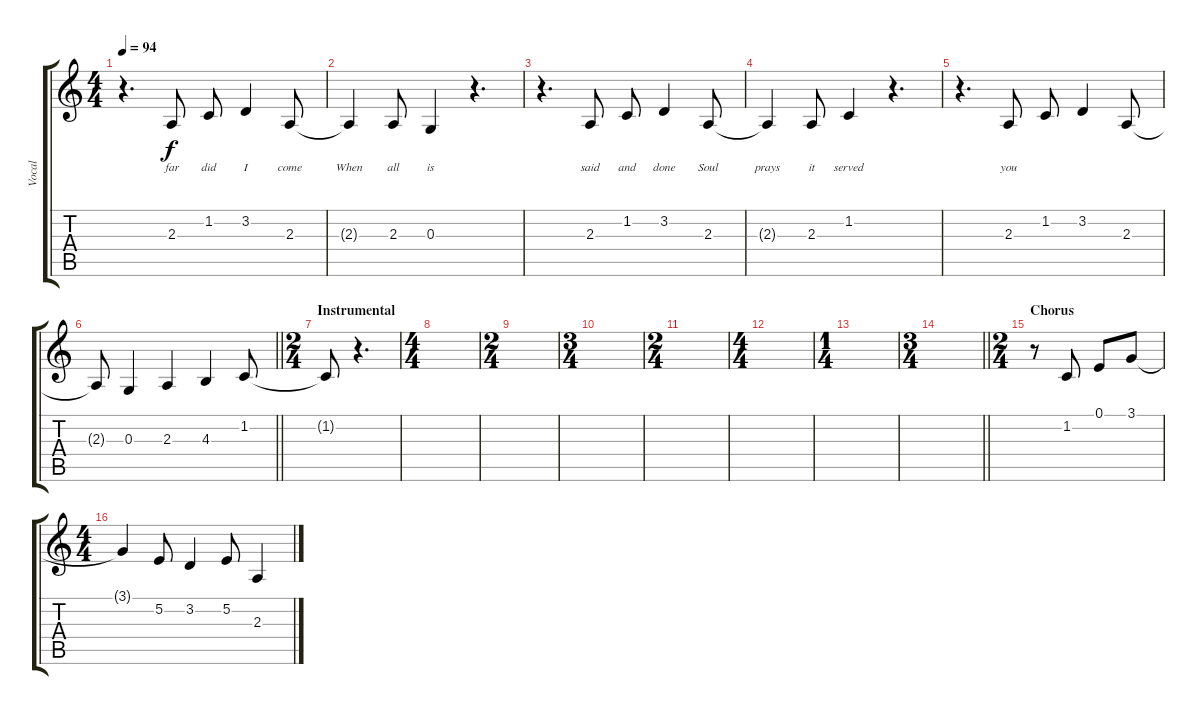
\track ("Vocal" "Vocal") {instrument acousticgrandpiano}
\staff {score tabs}
\tuning (E4 B3 G3 D3 A2 E2) {hide}
\ts (4 4)
\tempo 94
\clef g2
\ks c
r.4{d dy f} 2.3.8{lyrics (0 "far") lyrics (1 "") lyrics (2 "") lyrics (3 "") lyrics (4 "")} 1.2.8{lyrics (0 "did") lyrics (1 "") lyrics (2 "") lyrics (3 "") lyrics (4 "")} 3.2.4{lyrics (0 "I") lyrics (1 "") lyrics (2 "") lyrics (3 "") lyrics (4 "")} 2.3.8{lyrics (0 "come") lyrics (1 "") lyrics (2 "") lyrics (3 "") lyrics (4 "")} |
2.3{t}.4{lyrics (0 "When") lyrics (1 "") lyrics (2 "") lyrics (3 "") lyrics (4 "")} 2.3.8{lyrics (0 "all") lyrics (1 "") lyrics (2 "") lyrics (3 "") lyrics (4 "")} 0.3.4{lyrics (0 "is") lyrics (1 "") lyrics (2 "") lyrics (3 "") lyrics (4 "")} r.4{d} |
r.4{d} 2.3.8{lyrics (0 "said") lyrics (1 "") lyrics (2 "") lyrics (3 "") lyrics (4 "")} 1.2.8{lyrics (0 "and") lyrics (1 "") lyrics (2 "") lyrics (3 "") lyrics (4 "")} 3.2.4{lyrics (0 "done") lyrics (1 "") lyrics (2 "") lyrics (3 "") lyrics (4 "")} 2.3.8{lyrics (0 "Soul") lyrics (1 "") lyrics (2 "") lyrics (3 "") lyrics (4 "")} |
2.3{t}.4{lyrics (0 "prays") lyrics (1 "") lyrics (2 "") lyrics (3 "") lyrics (4 "")} 2.3.8{lyrics (0 "it") lyrics (1 "") lyrics (2 "") lyrics (3 "") lyrics (4 "")} 1.2.4{lyrics (0 "served") lyrics (1 "") lyrics (2 "") lyrics (3 "") lyrics (4 "")} r.4{d} |
r.4{d} 2.3.8{lyrics (0 "you") lyrics (1 "") lyrics (2 "") lyrics (3 "") lyrics (4 "")} 1.2.8 3.2.4 2.3.8 |
\barLineRight lightlight
2.3{t}.8 0.3.4 2.3.4 4.3.4 1.2.8 |
\ts (2 4)
\section ("" "Instrumental")
1.2{t}.8 r.4{d} |
\ts (4 4)
|
\ts (2 4)
|
\ts (3 4)
|
\ts (2 4)
|
\ts (4 4)
|
\ts (1 4)
|
\ts (3 4)
\barLineRight lightlight
|
\ts (2 4)
\section ("" "Chorus")
r.8 1.2.8 0.1.8 3.1.8 |
\ts (4 4)
3.1{t}.4 5.2.8 3.2.4 5.2.8 2.3.4
